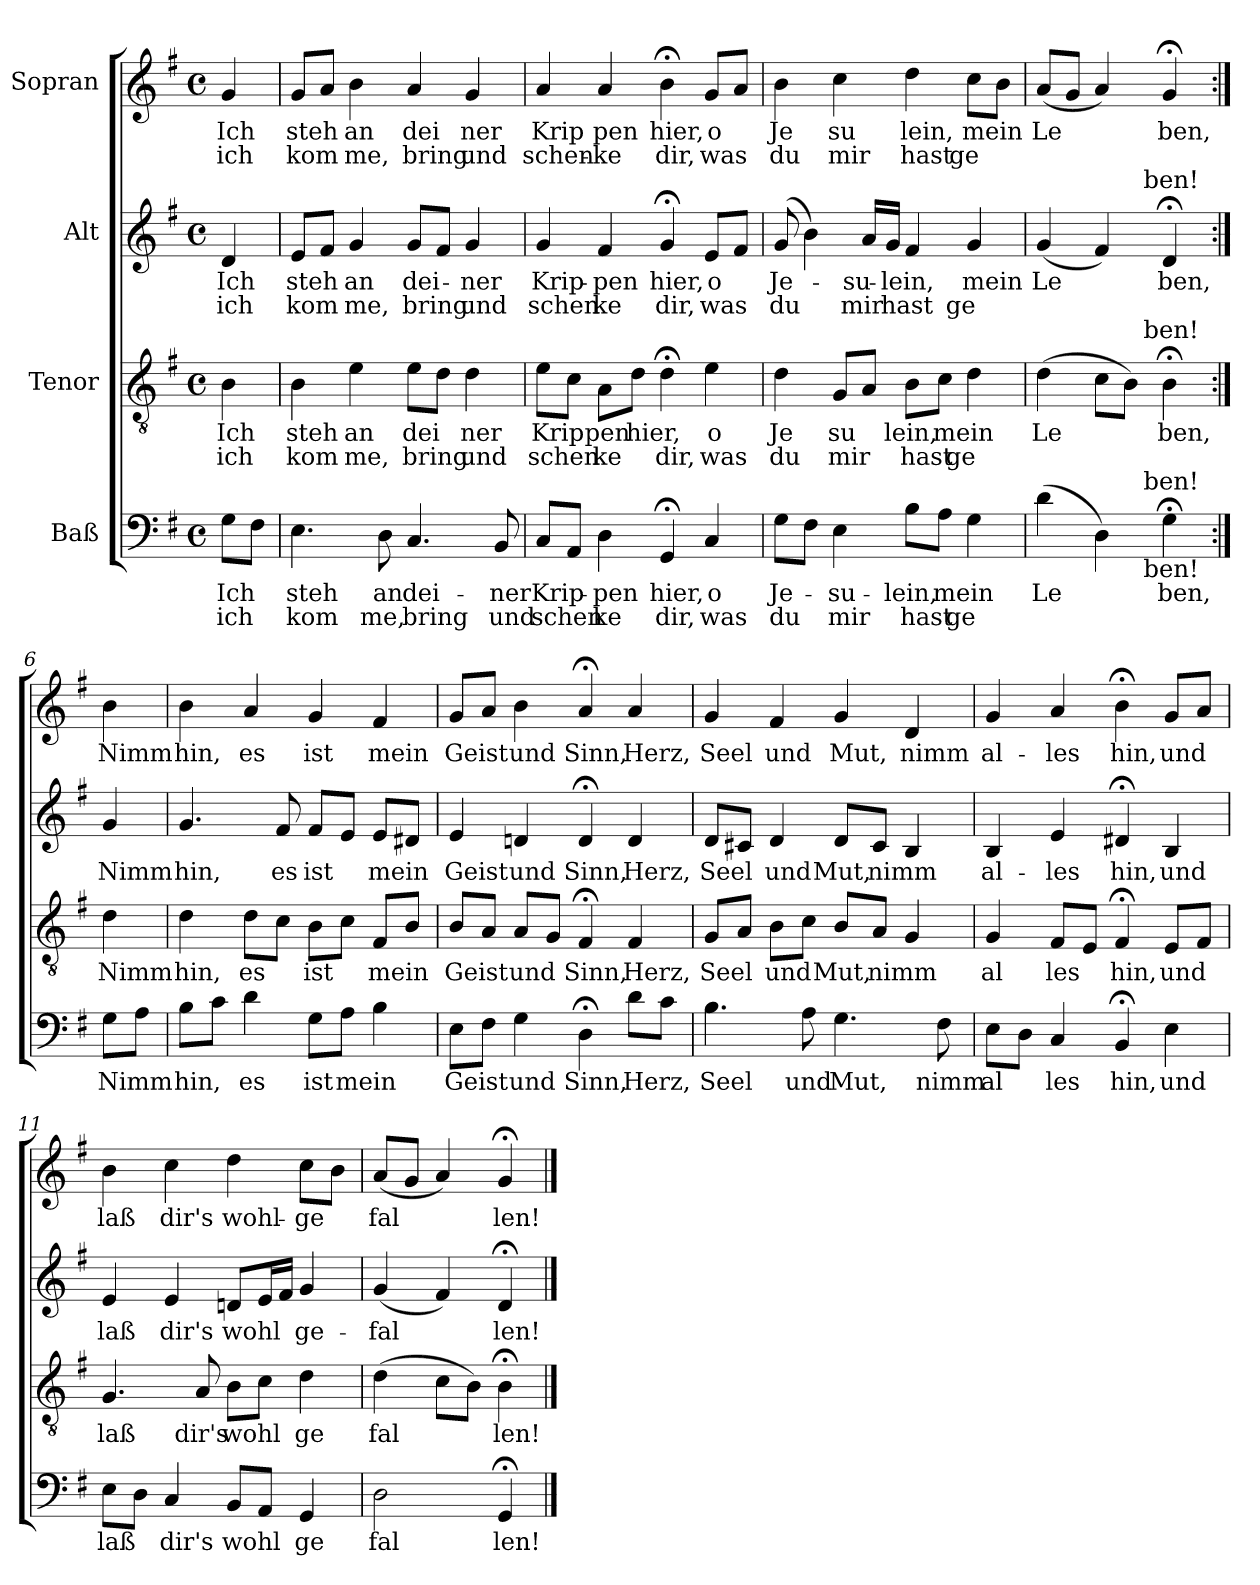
**kern	**text	**text	**kern	**text	**text	**kern	**text	**text	**kern	**text	**text
*part4	*part4	*part4	*part3	*part3	*part3	*part2	*part2	*part2	*part1	*part1	*part1
*staff4	*staff4	*staff4	*staff3	*staff3	*staff3	*staff2	*staff2	*staff2	*staff1	*staff1	*staff1
*I"Baß	*	*	*I"Tenor	*	*	*I"Alt	*	*	*I"Sopran	*	*
!!LO:PB:g=z
*stria5	*	*	*stria5	*	*	*stria5	*	*	*stria5	*	*
*clefF4	*	*	*clefGv2	*	*	*clefG2	*	*	*clefG2	*	*
*k[f#]	*	*	*k[f#]	*	*	*k[f#]	*	*	*k[f#]	*	*
*G:	*	*	*G:	*	*	*G:	*	*	*G:	*	*
*M4/4	*	*	*M4/4	*	*	*M4/4	*	*	*M4/4	*	*
*met(c)	*	*	*met(c)	*	*	*met(c)	*	*	*met(c)	*	*
=1	=1	=1	=1	=1	=1	=1	=1	=1	=1	=1	=1
!	!LO:LY:b	!LO:LY:b	!	!LO:LY:b:cj	!LO:LY:b:cj	!	!LO:LY:b:cj	!LO:LY:b:cj	!	!LO:LY:b:cj	!LO:LY:b:cj
8G\L	Ich	ich	4B\	Ich	ich	4d/	Ich	ich	4g/	Ich	ich
!	!LO:LY:b	!LO:LY:b	!	!	!	!	!	!	!	!	!
8F#\J	.	.	.	.	.	.	.	.	.	.	.
=2	=2	=2	=2	=2	=2	=2	=2	=2	=2	=2	=2
!	!LO:LY:b	!LO:LY:b	!	!LO:LY:b:cj	!LO:LY:b:cj	!	!LO:LY:b:cj	!LO:LY:b:cj	!	!LO:LY:b:cj	!LO:LY:b:cj
4.E\	steh	kom	4B\	steh	kom	8e/L	steh	kom	8g/L	steh	kom-
!	!	!	!	!	!	!	!LO:LY:b:cj	!LO:LY:b:cj	!	!LO:LY:b:cj	!LO:LY:b:cj
.	.	.	.	.	.	8f#/J	.	.	8a/J	--	-
!	!	!	!	!LO:LY:b:cj	!LO:LY:b:cj	!	!LO:LY:b:cj	!LO:LY:b:cj	!	!LO:LY:b:cj	!LO:LY:b:cj
.	.	.	4e\	an	me,	4g/	an	me,	4b\	an	me,
!	!LO:LY:b	!LO:LY:b	!	!	!	!	!	!	!	!	!
8D\	an	me,	.	.	.	.	.	.	.	.	.
!	!LO:LY:b	!LO:LY:b	!	!LO:LY:b:cj	!LO:LY:b:cj	!	!LO:LY:b:cj	!LO:LY:b:cj	!	!LO:LY:b:cj	!LO:LY:b:cj
4.C/	dei-	-bring	8e\L	dei	bring	8g/L	dei-	-bring	4a/	dei	bring
!	!	!	!	!LO:LY:b:cj	!LO:LY:b:cj	!	!LO:LY:b:cj	!LO:LY:b:cj	!	!	!
.	.	.	8d\J	.	.	8f#/J	.	.	.	.	.
!	!	!	!	!LO:LY:b:cj	!LO:LY:b:cj	!	!LO:LY:b:cj	!LO:LY:b:cj	!	!LO:LY:b:cj	!LO:LY:b:cj
.	.	.	4d\	ner	und	4g/	ner	und	4g/	ner	und
!	!LO:LY:b	!LO:LY:b	!	!	!	!	!	!	!	!	!
8BB/	ner	und	.	.	.	.	.	.	.	.	.
=3	=3	=3	=3	=3	=3	=3	=3	=3	=3	=3	=3
!	!LO:LY:b	!LO:LY:b	!	!LO:LY:b:cj	!LO:LY:b:cj	!	!LO:LY:b:cj	!LO:LY:b:cj	!	!LO:LY:b:cj	!LO:LY:b:cj
8C/L	Krip-	-schen	8e\L	Krip	schen	4g/	Krip-	-schen	4a/	Krip	schen-
!	!LO:LY:b	!LO:LY:b	!	!LO:LY:b:cj	!LO:LY:b:cj	!	!	!	!	!	!
8AA/J	.	.	8c\J	.	.	.	.	.	.	.	.
!	!LO:LY:b	!LO:LY:b	!	!LO:LY:b:cj	!LO:LY:b:cj	!	!LO:LY:b:cj	!LO:LY:b:cj	!	!LO:LY:b:cj	!LO:LY:b:cj
4D\	pen	ke	8A\L	pen	ke	4f#/	pen	ke	4a/	-pen	ke
!	!	!	!	!LO:LY:b:cj	!LO:LY:b:cj	!	!	!	!	!	!
.	.	.	8d\J	hier,	.	.	.	.	.	.	.
!	!LO:LY:b	!LO:LY:b	!	!LO:LY:b:cj	!LO:LY:b:cj	!	!LO:LY:b:cj	!LO:LY:b:cj	!	!LO:LY:b:cj	!LO:LY:b:cj
4GG;</	hier,	dir,	4d;<\	.	dir,	4g;</	hier,	dir,	4b;<\	hier,	dir,
!	!LO:LY:b	!LO:LY:b	!	!LO:LY:b:cj	!LO:LY:b:cj	!	!LO:LY:b:cj	!LO:LY:b:cj	!	!LO:LY:b:cj	!LO:LY:b:cj
4C/	o	was	4e\	o	was	8e/L	o	was	8g/L	o	was
!	!	!	!	!	!	!	!LO:LY:b:cj	!LO:LY:b:cj	!	!LO:LY:b:cj	!LO:LY:b:cj
.	.	.	.	.	.	8f#/J	.	.	8a/J	.	.
=4	=4	=4	=4	=4	=4	=4	=4	=4	=4	=4	=4
!	!LO:LY:b	!LO:LY:b	!	!LO:LY:b:cj	!LO:LY:b:cj	!	!LO:LY:b:cj	!LO:LY:b:cj	!	!LO:LY:b:cj	!LO:LY:b:cj
8G\L	Je-	-du	4d\	Je	du	(>8g/	Je-	-du	4b\	Je	du
!	!LO:LY:b	!LO:LY:b	!	!	!	!	!LO:LY:b:cj	!LO:LY:b:cj	!	!	!
8F#\J	.	-	.	.	.	4b\)	.	-	.	.	.
!	!LO:LY:b	!LO:LY:b	!	!LO:LY:b:cj	!LO:LY:b:cj	!	!	!	!	!LO:LY:b:cj	!LO:LY:b:cj
4E\	-su-	-mir	8G/L	su	mir	.	.	.	4cc\	su	mir
!	!	!	!	!LO:LY:b:cj	!LO:LY:b:cj	!	!LO:LY:b:cj	!LO:LY:b:cj	!	!	!
.	.	.	8A/J	.	.	16a/L	-su-	-mir	.	.	.
!	!	!	!	!	!	!	!LO:LY:b:cj	!LO:LY:b:cj	!	!	!
.	.	.	.	.	.	16g/J	lein,	hast	.	.	.
!	!LO:LY:b	!LO:LY:b	!	!LO:LY:b:cj	!LO:LY:b:cj	!	!LO:LY:b:cj	!LO:LY:b:cj	!	!LO:LY:b:cj	!LO:LY:b:cj
8B\L	lein,	hast	8B\L	lein,	hast	4f#/	.	.	4dd\	lein,	hast
!	!LO:LY:b	!LO:LY:b	!	!LO:LY:b:cj	!LO:LY:b:cj	!	!	!	!	!	!
8A\J	mein	.	8c\J	mein	.	.	.	.	.	.	.
!	!LO:LY:b	!LO:LY:b	!	!LO:LY:b:cj	!LO:LY:b:cj	!	!LO:LY:b:cj	!LO:LY:b:cj	!	!LO:LY:b:cj	!LO:LY:b:cj
4G\	.	ge	4d\	.	ge	4g/	mein	ge	8cc\L	mein	ge-
!	!	!	!	!	!	!	!	!	!	!LO:LY:b:cj	!LO:LY:b:cj
.	.	.	.	.	.	.	.	.	8b\J	-	-
!!LO:LB:g=z
=5	=5	=5	=5	=5	=5	=5	=5	=5	=5	=5	=5
!	!	!	!	!	!	!LO:TX:a:t=ge	!	!	!	!	!
!	!	!	!LO:TX:a:t=ge	!	!	!	!	!	!	!	!
!LO:TX:a:t=ge	!	!	!	!	!	!	!	!	!	!	!
!LO:TX:b:t=ge	!	!	!	!	!	!	!	!	!	!	!
!	!LO:LY:b	!	!	!LO:LY:b:cj	!	!	!LO:LY:b:cj	!	!	!LO:LY:b:cj	!
*^	*	*	*^	*	*	*^	*	*	*	*	*
(>4d\	4..ryy	Le	.	(>4d\	4..ryy	Le	.	(<4g/	4..ryy	Le	.	(<8a/L	-Le	.
!	!	!	!	!	!	!	!	!	!	!	!	!	!LO:LY:b:cj	!
.	.	.	.	.	.	.	.	.	.	.	.	8g/J	.	.
!	!	!LO:LY:b	!	!	!	!LO:LY:b:cj	!	!	!	!LO:LY:b:cj	!	!	!LO:LY:b:cj	!
4D\)	.	.	.	8c\L	.	.	.	4f#/)	.	.	.	4a/)	.	.
!	!	!	!	!	!	!LO:LY:b:cj	!	!	!	!	!	!	!	!
.	.	.	.	8B\J)	.	.	.	.	.	.	.	.	.	.
!	!	!	!	!	!	!	!	!	!LO:TX:a:t=ben!	!	!	!	!	!
!	!	!	!	!	!LO:TX:a:t=ben!	!	!	!	!	!	!	!	!	!
!	!LO:TX:a:t=ben!	!	!	!	!	!	!	!	!	!	!	!	!	!
!	!LO:TX:b:t=ben!	!	!	!	!	!	!	!	!	!	!	!	!	!
.	4ryy	.	.	.	4ryy	.	.	.	4ryy	.	.	.	.	.
!	!	!LO:LY:b	!	!	!	!LO:LY:b:cj	!	!	!	!LO:LY:b:cj	!	!	!LO:LY:b:cj	!
4G;<\	.	ben,	.	4B;<\	.	ben,	.	4d;</	.	ben,	.	4g;</	ben,	.
.	16ryy	.	.	.	16ryy	.	.	.	16ryy	.	.	.	.	.
=6:|!	=6:|!	=6:|!	=6:|!	=6:|!	=6:|!	=6:|!	=6:|!	=6:|!	=6:|!	=6:|!	=6:|!	=6:|!	=6:|!	=6:|!
!	!	!LO:LY:b	!	!	!	!LO:LY:b:cj	!	!	!	!LO:LY:b:cj	!	!	!LO:LY:b:cj	!
*v	*v	*	*	*	*	*	*	*v	*v	*	*	*	*	*
*	*	*	*v	*v	*	*	*	*	*	*	*	*
8G\L	Nimm	.	4d\	Nimm	.	4g/	Nimm	.	4b\	Nimm	.
!	!LO:LY:b	!	!	!	!	!	!	!	!	!	!
8A\J	.	.	.	.	.	.	.	.	.	.	.
=7	=7	=7	=7	=7	=7	=7	=7	=7	=7	=7	=7
!	!LO:LY:b	!	!	!LO:LY:b:cj	!	!	!LO:LY:b:cj	!	!	!LO:LY:b:cj	!
8B\L	hin,	.	4d\	hin,	.	4.g/	hin,	.	4b\	hin,	.
!	!LO:LY:b	!	!	!	!	!	!	!	!	!	!
8c\J	.	.	.	.	.	.	.	.	.	.	.
!	!LO:LY:b	!	!	!LO:LY:b:cj	!	!	!	!	!	!LO:LY:b:cj	!
4d\	es	.	8d\L	es	.	.	.	.	4a/	es	.
!	!	!	!	!LO:LY:b:cj	!	!	!LO:LY:b:cj	!	!	!	!
.	.	.	8c\J	.	.	8f#/	es	.	.	.	.
!	!LO:LY:b	!	!	!LO:LY:b:cj	!	!	!LO:LY:b:cj	!	!	!LO:LY:b:cj	!
8G\L	ist	.	8B\L	ist	.	8f#/L	ist	.	4g/	ist	.
!	!LO:LY:b	!	!	!LO:LY:b:cj	!	!	!LO:LY:b:cj	!	!	!	!
8A\J	mein	.	8c\J	.	.	8e/J	.	.	.	.	.
!	!LO:LY:b	!	!	!LO:LY:b:cj	!	!	!LO:LY:b:cj	!	!	!LO:LY:b:cj	!
4B\	.	.	8F#/L	mein	.	8e/L	mein	.	4f#/	mein	.
!	!	!	!	!LO:LY:b:cj	!	!	!LO:LY:b:cj	!	!	!	!
.	.	.	8B/J	.	.	8d#X/J	.	.	.	.	.
=8	=8	=8	=8	=8	=8	=8	=8	=8	=8	=8	=8
!	!LO:LY:b	!	!	!LO:LY:b:cj	!	!	!LO:LY:b:cj	!	!	!LO:LY:b:cj	!
8E\L	Geist	.	8B/L	Geist	.	4e/	Geist	.	8g/L	Geist	.
!	!LO:LY:b	!	!	!LO:LY:b:cj	!	!	!	!	!	!LO:LY:b:cj	!
8F#\J	.	.	8A/J	.	.	.	.	.	8a/J	.	.
!	!LO:LY:b	!	!	!LO:LY:b:cj	!	!	!LO:LY:b:cj	!	!	!LO:LY:b:cj	!
4G\	und	.	8A/L	und	.	4dn/	und	.	4b\	und	.
!	!	!	!	!LO:LY:b:cj	!	!	!	!	!	!	!
.	.	.	8G/J	.	.	.	.	.	.	.	.
!	!LO:LY:b	!	!	!LO:LY:b:cj	!	!	!LO:LY:b:cj	!	!	!LO:LY:b:cj	!
4D;<\	Sinn,	.	4F#;</	Sinn,	.	4d;</	Sinn,	.	4a;</	Sinn,	.
!	!LO:LY:b	!	!	!LO:LY:b:cj	!	!	!LO:LY:b:cj	!	!	!LO:LY:b:cj	!
8d\L	Herz,	.	4F#/	Herz,	.	4d/	Herz,	.	4a/	Herz,	.
!	!LO:LY:b	!	!	!	!	!	!	!	!	!	!
8c\J	.	.	.	.	.	.	.	.	.	.	.
!!LO:PB:g=z
=9	=9	=9	=9	=9	=9	=9	=9	=9	=9	=9	=9
!	!LO:LY:b	!	!	!LO:LY:b:cj	!	!	!LO:LY:b:cj	!	!	!LO:LY:b:cj	!
4.B\	Seel	.	8G/L	Seel	.	8d/L	Seel	.	4g/	Seel	.
!	!	!	!	!LO:LY:b:cj	!	!	!LO:LY:b:cj	!	!	!	!
.	.	.	8A/J	.	.	8c#X/J	.	.	.	.	.
!	!	!	!	!LO:LY:b:cj	!	!	!LO:LY:b:cj	!	!	!LO:LY:b:cj	!
.	.	.	8B\L	und	.	4d/	und	.	4f#/	und	.
!	!LO:LY:b	!	!	!LO:LY:b:cj	!	!	!	!	!	!	!
8A\	und	.	8c\J	.	.	.	.	.	.	.	.
!	!LO:LY:b	!	!	!LO:LY:b:cj	!	!	!LO:LY:b:cj	!	!	!LO:LY:b:cj	!
4.G\	Mut,	.	8B/L	Mut,	.	8d/L	Mut,	.	4g/	Mut,	.
!	!	!	!	!LO:LY:b:cj	!	!	!LO:LY:b:cj	!	!	!	!
.	.	.	8A/J	nimm	.	8c#/J	nimm	.	.	.	.
!	!	!	!	!LO:LY:b:cj	!	!	!LO:LY:b:cj	!	!	!LO:LY:b:cj	!
.	.	.	4G/	.	.	4B/	.	.	4d/	nimm	.
!	!LO:LY:b	!	!	!	!	!	!	!	!	!	!
8F#\	nimm	.	.	.	.	.	.	.	.	.	.
=10	=10	=10	=10	=10	=10	=10	=10	=10	=10	=10	=10
!	!LO:LY:b	!	!	!LO:LY:b:cj	!	!	!LO:LY:b:cj	!	!	!LO:LY:b:cj	!
8E\L	al	.	4G/	al	.	4B/	al-	.	4g/	al-	.
!	!LO:LY:b	!	!	!	!	!	!	!	!	!	!
8D\J	.	.	.	.	.	.	.	.	.	.	.
!	!LO:LY:b	!	!	!LO:LY:b:cj	!	!	!LO:LY:b:cj	!	!	!LO:LY:b:cj	!
4C/	les	.	8F#/L	les	.	4e/	-les	.	4a/	-les	.
!	!	!	!	!LO:LY:b:cj	!	!	!	!	!	!	!
.	.	.	8E/J	.	.	.	.	.	.	.	.
!	!LO:LY:b	!	!	!LO:LY:b:cj	!	!	!LO:LY:b:cj	!	!	!LO:LY:b:cj	!
4BB;</	hin,	.	4F#;</	hin,	.	4d#X;</	hin,	.	4b;<\	hin,	.
!	!LO:LY:b	!	!	!LO:LY:b:cj	!	!	!LO:LY:b:cj	!	!	!LO:LY:b:cj	!
4E\	und	.	8E/L	und	.	4B/	und	.	8g/L	und	.
!	!	!	!	!LO:LY:b:cj	!	!	!	!	!	!LO:LY:b:cj	!
.	.	.	8F#/J	.	.	.	.	.	8a/J	.	.
=11	=11	=11	=11	=11	=11	=11	=11	=11	=11	=11	=11
!	!LO:LY:b	!	!	!LO:LY:b:cj	!	!	!LO:LY:b:cj	!	!	!LO:LY:b:cj	!
8E\L	laß	.	4.G/	laß	.	4e/	laß	.	4b\	laß	.
!	!LO:LY:b	!	!	!	!	!	!	!	!	!	!
8D\J	.	.	.	.	.	.	.	.	.	.	.
!	!LO:LY:b	!	!	!	!	!	!LO:LY:b:cj	!	!	!LO:LY:b:cj	!
4C/	dir's	.	.	.	.	4e/	dir's	.	4cc\	dir's	.
!	!	!	!	!LO:LY:b:cj	!	!	!	!	!	!	!
.	.	.	8A/	dir's	.	.	.	.	.	.	.
!	!LO:LY:b	!	!	!LO:LY:b:cj	!	!	!LO:LY:b:cj	!	!	!LO:LY:b:cj	!
8BB/L	wohl	.	8B\L	wohl	.	8dn/L	wohl-	.	4dd\	wohl-	.
!	!LO:LY:b	!	!	!LO:LY:b:cj	!	!	!LO:LY:b:cj	!	!	!	!
8AA/J	.	.	8c\J	.	.	16e/	--	.	.	.	.
!	!	!	!	!	!	!	!LO:LY:b:cj	!	!	!	!
.	.	.	.	.	.	16f#/J	--	.	.	.	.
!	!LO:LY:b	!	!	!LO:LY:b:cj	!	!	!LO:LY:b:cj	!	!	!LO:LY:b:cj	!
4GG/	ge	.	4d\	ge	.	4g/	-ge-	.	8cc\L	-ge-	.
!	!	!	!	!	!	!	!	!	!	!LO:LY:b:cj	!
.	.	.	.	.	.	.	.	.	8b\J	--	.
=12	=12	=12	=12	=12	=12	=12	=12	=12	=12	=12	=12
!	!LO:LY:b	!	!	!LO:LY:b:cj	!	!	!LO:LY:b:cj	!	!	!LO:LY:b:cj	!
2D\	fal	.	(>4d\	fal	.	(<4g/	-fal-	.	(<8a/L	-fal-	.
!	!	!	!	!	!	!	!	!	!	!LO:LY:b:cj	!
.	.	.	.	.	.	.	.	.	8g/J	--	.
!	!	!	!	!LO:LY:b:cj	!	!	!LO:LY:b:cj	!	!	!LO:LY:b:cj	!
.	.	.	8c\L	.	.	4f#/)	--	.	4a/)	--	.
!	!	!	!	!LO:LY:b:cj	!	!	!	!	!	!	!
.	.	.	8B\J)	.	.	.	.	.	.	.	.
!	!LO:LY:b	!	!	!LO:LY:b:cj	!	!	!LO:LY:b:cj	!	!	!LO:LY:b:cj	!
4GG;</	len!	.	4B;<\	len!	.	4d;</	-len!	.	4g;</	-len!	.
==	==	==	==	==	==	==	==	==	==	==	==
*-	*-	*-	*-	*-	*-	*-	*-	*-	*-	*-	*-
